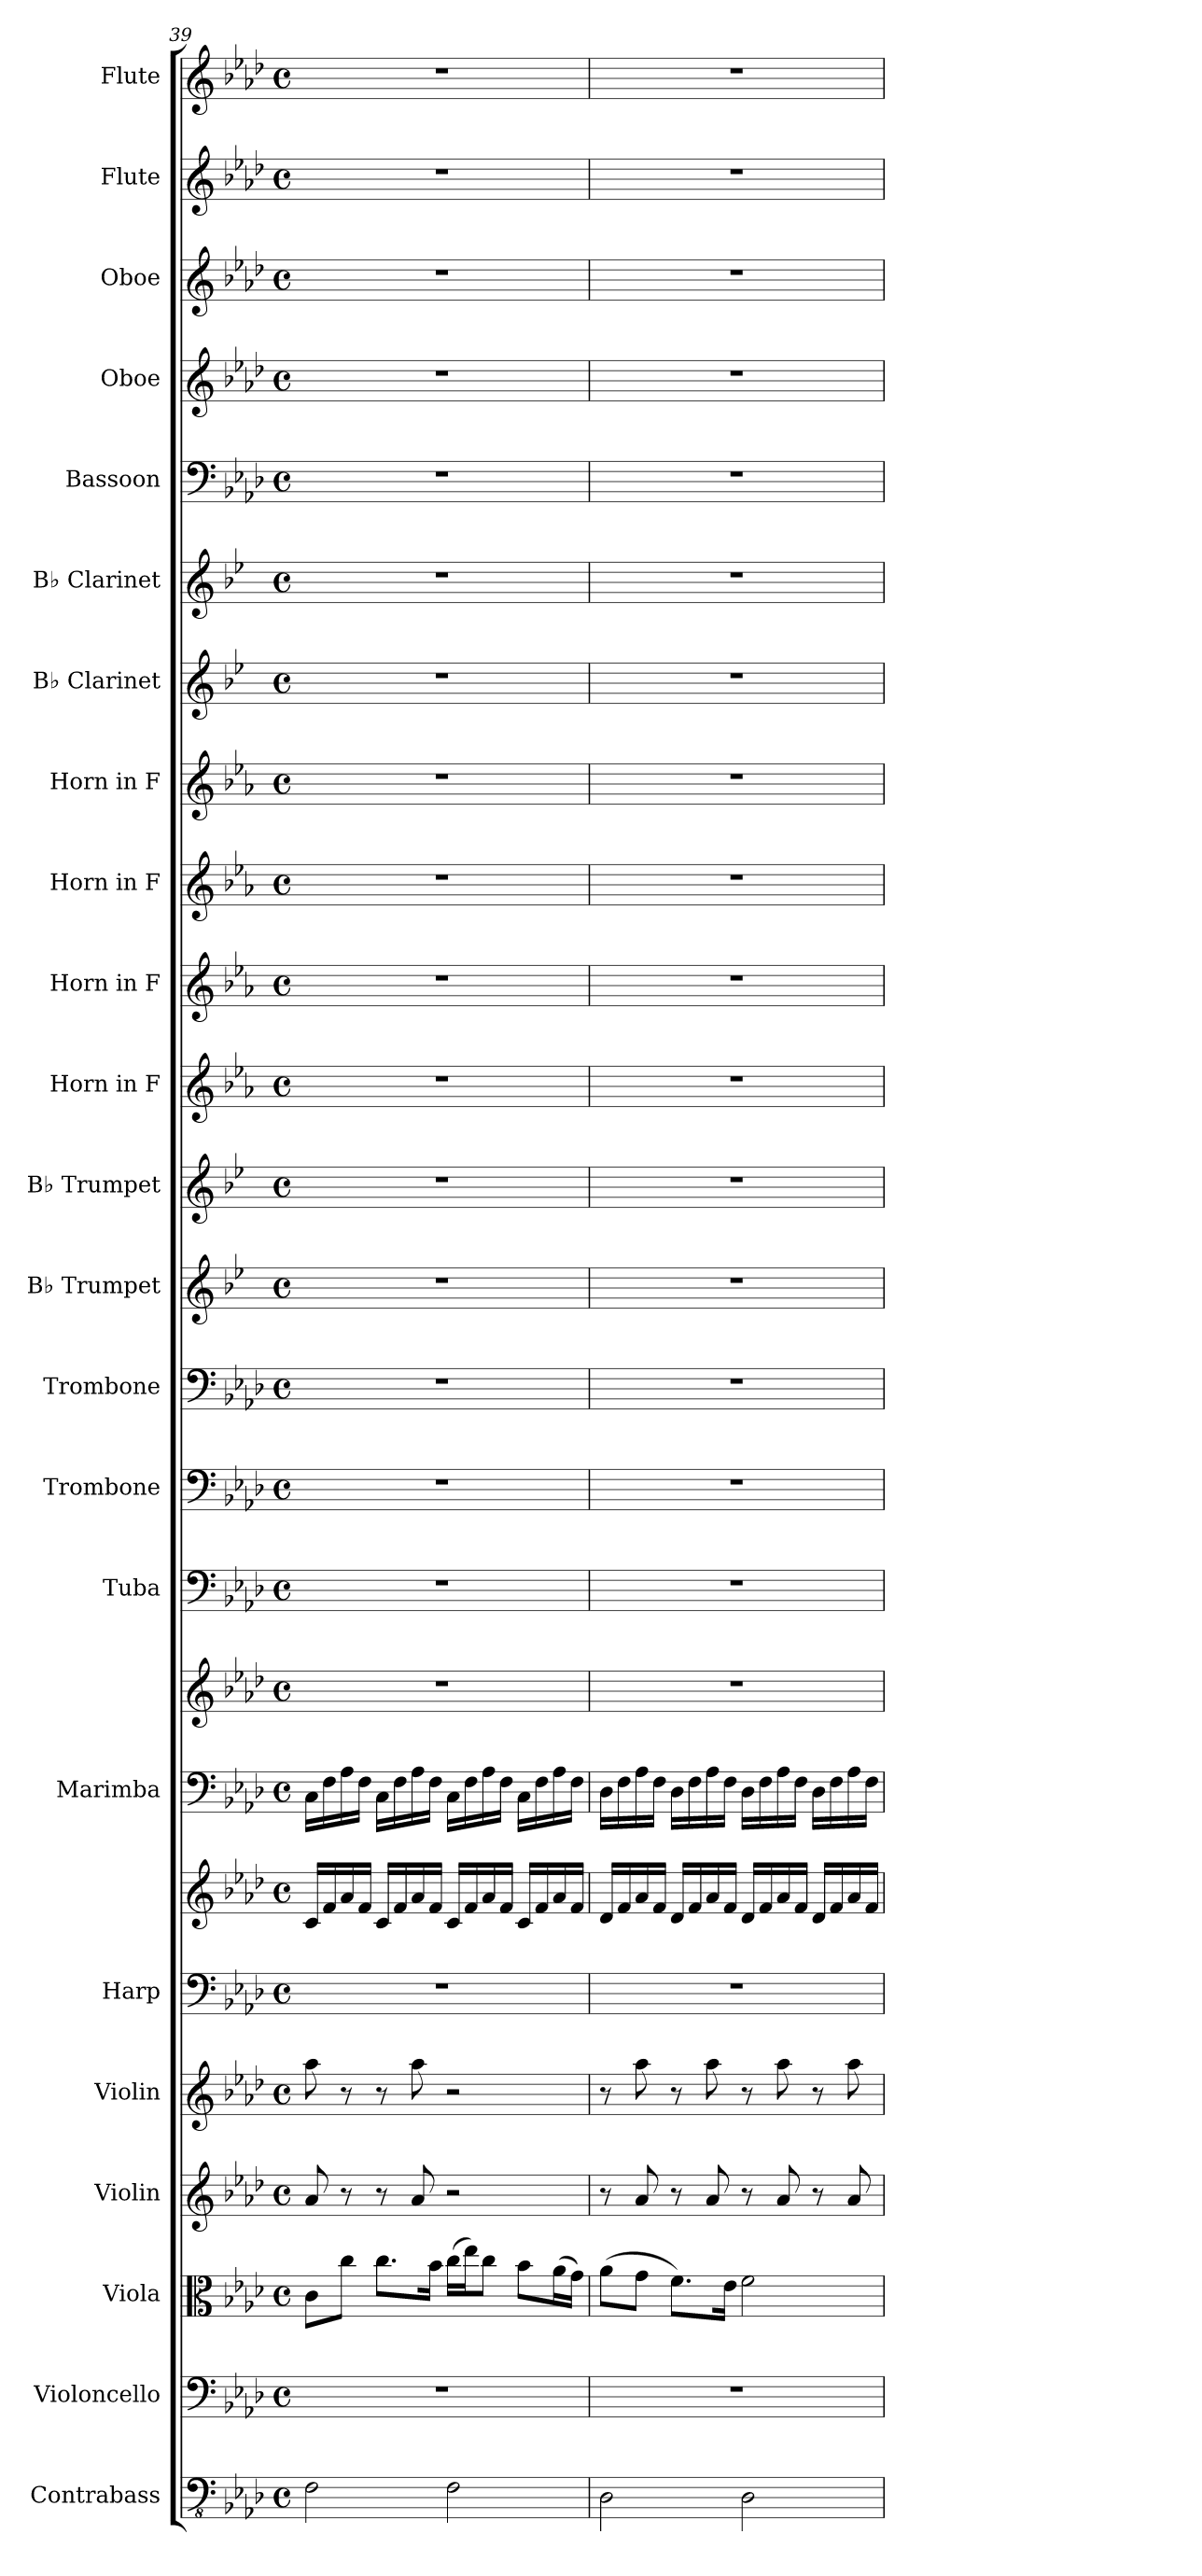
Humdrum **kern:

**kern	**kern	**kern	**kern	**kern	**kern	**kern	**kern	**kern	**kern	**kern	**kern	**kern	**kern	**kern	**kern	**kern	**kern	**kern	**kern	**kern	**kern	**kern	**kern	**kern
*part23	*part22	*part21	*part20	*part19	*part18	*part18	*part17	*part17	*part16	*part15	*part14	*part13	*part12	*part11	*part10	*part9	*part8	*part7	*part6	*part5	*part4	*part3	*part2	*part1
*staff25	*staff24	*staff23	*staff22	*staff21	*staff20	*staff19	*staff18	*staff17	*staff16	*staff15	*staff14	*staff13	*staff12	*staff11	*staff10	*staff9	*staff8	*staff7	*staff6	*staff5	*staff4	*staff3	*staff2	*staff1
*I"Contrabass	*I"Violoncello	*I"Viola	*I"Violin	*I"Violin	*I"Harp	*	*I"Marimba	*	*I"Tuba	*I"Trombone	*I"Trombone	*I"B♭ Trumpet	*I"B♭ Trumpet	*I"Horn in F	*I"Horn in F	*I"Horn in F	*I"Horn in F	*I"B♭ Clarinet	*I"B♭ Clarinet	*I"Bassoon	*I"Oboe	*I"Oboe	*I"Flute	*I"Flute
*I'Cb.	*I'Vlc.	*I'Vla.	*I'Vln.	*I'Vln.	*I'Hrp.	*	*I'Mrm.	*	*I'Tba.	*I'Trb.	*I'Trb.	*I'B♭ Tpt.	*I'B♭ Tpt.	*	*	*	*	*I'B♭ Cl.	*I'B♭ Cl.	*I'Bsn.	*I'Ob.	*I'Ob.	*I'Fl.	*I'Fl.
*clefFv4	*clefF4	*clefC3	*clefG2	*clefG2	*clefF4	*clefG2	*clefF4	*clefG2	*clefF4	*clefF4	*clefF4	*clefG2	*clefG2	*clefG2	*clefG2	*clefG2	*clefG2	*clefG2	*clefG2	*clefF4	*clefG2	*clefG2	*clefG2	*clefG2
*	*	*	*	*	*	*	*	*	*	*	*	*ITrd1c2	*ITrd1c2	*ITrd4c7	*ITrd4c7	*ITrd4c7	*ITrd4c7	*ITrd1c2	*ITrd1c2	*	*	*	*	*
*k[b-e-a-d-]	*k[b-e-a-d-]	*k[b-e-a-d-]	*k[b-e-a-d-]	*k[b-e-a-d-]	*k[b-e-a-d-]	*k[b-e-a-d-]	*k[b-e-a-d-]	*k[b-e-a-d-]	*k[b-e-a-d-]	*k[b-e-a-d-]	*k[b-e-a-d-]	*k[b-e-a-d-]	*k[b-e-a-d-]	*k[b-e-a-d-]	*k[b-e-a-d-]	*k[b-e-a-d-]	*k[b-e-a-d-]	*k[b-e-a-d-]	*k[b-e-a-d-]	*k[b-e-a-d-]	*k[b-e-a-d-]	*k[b-e-a-d-]	*k[b-e-a-d-]	*k[b-e-a-d-]
*M4/4	*M4/4	*M4/4	*M4/4	*M4/4	*M4/4	*M4/4	*M4/4	*M4/4	*M4/4	*M4/4	*M4/4	*M4/4	*M4/4	*M4/4	*M4/4	*M4/4	*M4/4	*M4/4	*M4/4	*M4/4	*M4/4	*M4/4	*M4/4	*M4/4
*met(c)	*met(c)	*met(c)	*met(c)	*met(c)	*met(c)	*met(c)	*met(c)	*met(c)	*met(c)	*met(c)	*met(c)	*met(c)	*met(c)	*met(c)	*met(c)	*met(c)	*met(c)	*met(c)	*met(c)	*met(c)	*met(c)	*met(c)	*met(c)	*met(c)
=39	=39	=39	=39	=39	=39	=39	=39	=39	=39	=39	=39	=39	=39	=39	=39	=39	=39	=39	=39	=39	=39	=39	=39	=39
2FF\	1r	8c\L	8a-/	8aa-\	1r	16c/LL	16C\LL	1r	1r	1r	1r	1r	1r	1r	1r	1r	1r	1r	1r	1r	1r	1r	1r	1r
.	.	.	.	.	.	16f/	16F\	.	.	.	.	.	.	.	.	.	.	.	.	.	.	.	.	.
.	.	8cc\J	8r	8r	.	16a-/	16A-\	.	.	.	.	.	.	.	.	.	.	.	.	.	.	.	.	.
.	.	.	.	.	.	16f/JJ	16F\JJ	.	.	.	.	.	.	.	.	.	.	.	.	.	.	.	.	.
.	.	8.cc\L	8r	8r	.	16c/LL	16C\LL	.	.	.	.	.	.	.	.	.	.	.	.	.	.	.	.	.
.	.	.	.	.	.	16f/	16F\	.	.	.	.	.	.	.	.	.	.	.	.	.	.	.	.	.
.	.	.	8a-/	8aa-\	.	16a-/	16A-\	.	.	.	.	.	.	.	.	.	.	.	.	.	.	.	.	.
.	.	16b-\Jk	.	.	.	16f/JJ	16F\JJ	.	.	.	.	.	.	.	.	.	.	.	.	.	.	.	.	.
2FF\	.	(16cc\LL	2r	2r	.	16c/LL	16C\LL	.	.	.	.	.	.	.	.	.	.	.	.	.	.	.	.	.
.	.	16ee-\J)	.	.	.	16f/	16F\	.	.	.	.	.	.	.	.	.	.	.	.	.	.	.	.	.
.	.	8cc\J	.	.	.	16a-/	16A-\	.	.	.	.	.	.	.	.	.	.	.	.	.	.	.	.	.
.	.	.	.	.	.	16f/JJ	16F\JJ	.	.	.	.	.	.	.	.	.	.	.	.	.	.	.	.	.
.	.	8b-\L	.	.	.	16c/LL	16C\LL	.	.	.	.	.	.	.	.	.	.	.	.	.	.	.	.	.
.	.	.	.	.	.	16f/	16F\	.	.	.	.	.	.	.	.	.	.	.	.	.	.	.	.	.
.	.	(16a-\L	.	.	.	16a-/	16A-\	.	.	.	.	.	.	.	.	.	.	.	.	.	.	.	.	.
.	.	16g\JJ)	.	.	.	16f/JJ	16F\JJ	.	.	.	.	.	.	.	.	.	.	.	.	.	.	.	.	.
=40	=40	=40	=40	=40	=40	=40	=40	=40	=40	=40	=40	=40	=40	=40	=40	=40	=40	=40	=40	=40	=40	=40	=40	=40
2DD-\	1r	(8a-\L	8r	8r	1r	16d-/LL	16D-\LL	1r	1r	1r	1r	1r	1r	1r	1r	1r	1r	1r	1r	1r	1r	1r	1r	1r
.	.	.	.	.	.	16f/	16F\	.	.	.	.	.	.	.	.	.	.	.	.	.	.	.	.	.
.	.	8g\J	8a-/	8aa-\	.	16a-/	16A-\	.	.	.	.	.	.	.	.	.	.	.	.	.	.	.	.	.
.	.	.	.	.	.	16f/JJ	16F\JJ	.	.	.	.	.	.	.	.	.	.	.	.	.	.	.	.	.
.	.	8.f\L)	8r	8r	.	16d-/LL	16D-\LL	.	.	.	.	.	.	.	.	.	.	.	.	.	.	.	.	.
.	.	.	.	.	.	16f/	16F\	.	.	.	.	.	.	.	.	.	.	.	.	.	.	.	.	.
.	.	.	8a-/	8aa-\	.	16a-/	16A-\	.	.	.	.	.	.	.	.	.	.	.	.	.	.	.	.	.
.	.	16e-\Jk	.	.	.	16f/JJ	16F\JJ	.	.	.	.	.	.	.	.	.	.	.	.	.	.	.	.	.
2DD-\	.	2f\	8r	8r	.	16d-/LL	16D-\LL	.	.	.	.	.	.	.	.	.	.	.	.	.	.	.	.	.
.	.	.	.	.	.	16f/	16F\	.	.	.	.	.	.	.	.	.	.	.	.	.	.	.	.	.
.	.	.	8a-/	8aa-\	.	16a-/	16A-\	.	.	.	.	.	.	.	.	.	.	.	.	.	.	.	.	.
.	.	.	.	.	.	16f/JJ	16F\JJ	.	.	.	.	.	.	.	.	.	.	.	.	.	.	.	.	.
.	.	.	8r	8r	.	16d-/LL	16D-\LL	.	.	.	.	.	.	.	.	.	.	.	.	.	.	.	.	.
.	.	.	.	.	.	16f/	16F\	.	.	.	.	.	.	.	.	.	.	.	.	.	.	.	.	.
.	.	.	8a-/	8aa-\	.	16a-/	16A-\	.	.	.	.	.	.	.	.	.	.	.	.	.	.	.	.	.
.	.	.	.	.	.	16f/JJ	16F\JJ	.	.	.	.	.	.	.	.	.	.	.	.	.	.	.	.	.
=	=	=	=	=	=	=	=	=	=	=	=	=	=	=	=	=	=	=	=	=	=	=	=	=
*-	*-	*-	*-	*-	*-	*-	*-	*-	*-	*-	*-	*-	*-	*-	*-	*-	*-	*-	*-	*-	*-	*-	*-	*-
